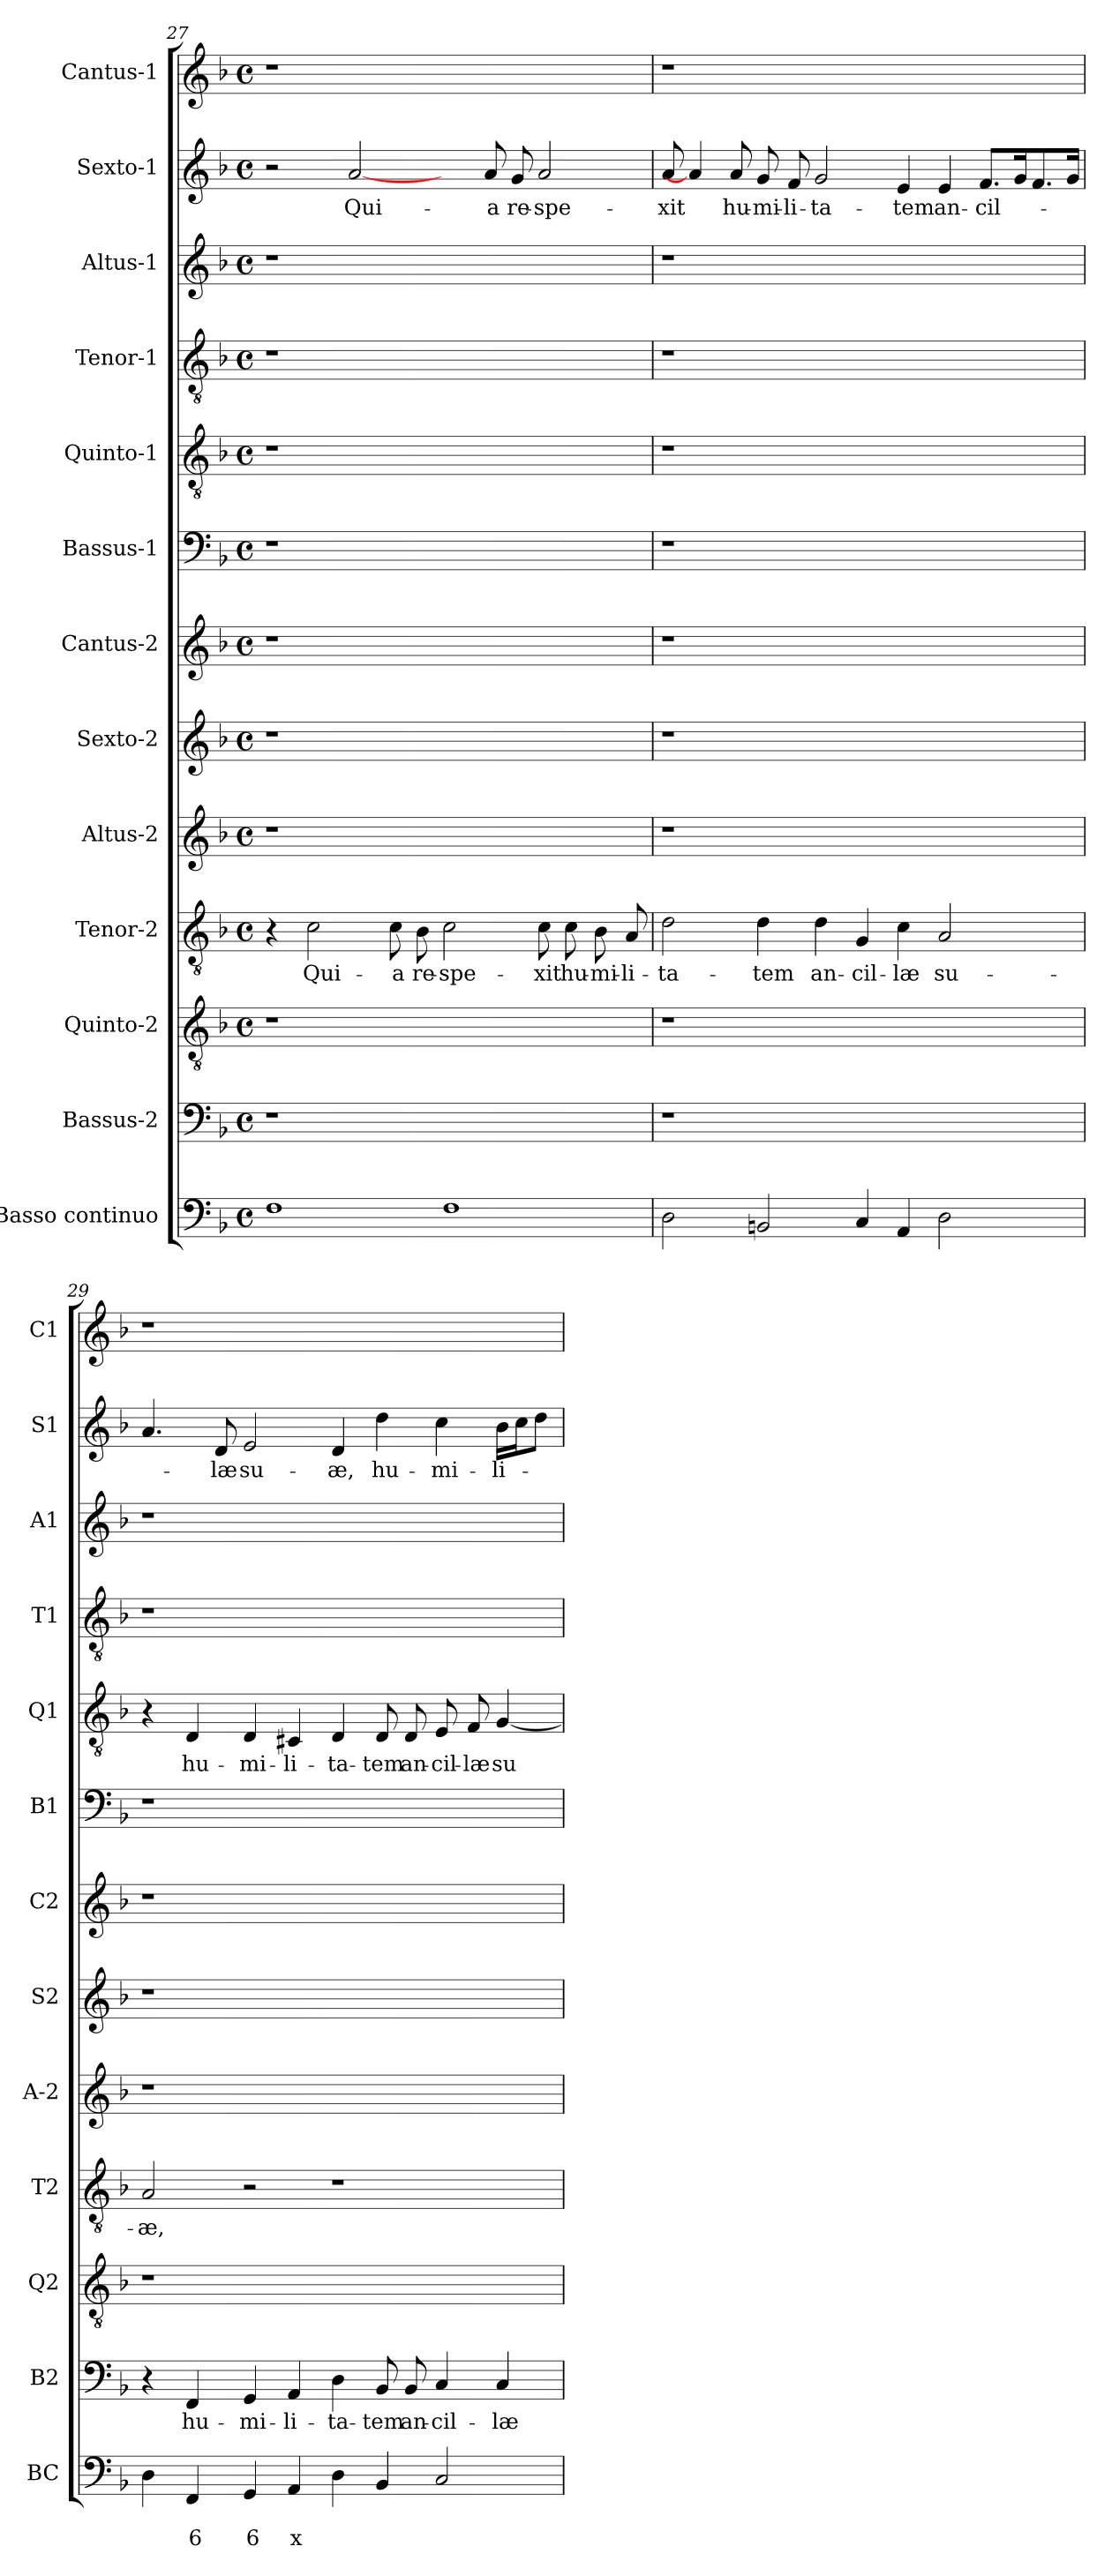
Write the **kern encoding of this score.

**kern	**text	**text	**kern	**text	**kern	**kern	**text	**kern	**kern	**kern	**kern	**kern	**text	**kern	**kern	**kern	**text	**kern
*part13	*part13	*part13	*part12	*part12	*part11	*part10	*part10	*part9	*part8	*part7	*part6	*part5	*part5	*part4	*part3	*part2	*part2	*part1
*staff13	*staff13	*staff13	*staff12	*staff12	*staff11	*staff10	*staff10	*staff9	*staff8	*staff7	*staff6	*staff5	*staff5	*staff4	*staff3	*staff2	*staff2	*staff1
*I"Basso continuo	*	*	*I"Bassus-2	*	*I"Quinto-2	*I"Tenor-2	*	*I"Altus-2	*I"Sexto-2	*I"Cantus-2	*I"Bassus-1	*I"Quinto-1	*	*I"Tenor-1	*I"Altus-1	*I"Sexto-1	*	*I"Cantus-1
*I'BC	*	*	*I'B2	*	*I'Q2	*I'T2	*	*I'A-2	*I'S2	*I'C2	*I'B1	*I'Q1	*	*I'T1	*I'A1	*I'S1	*	*I'C1
!!LO:PB:g=z
*clefF4	*	*	*clefF4	*	*clefGv2	*clefGv2	*	*clefG2	*clefG2	*clefG2	*clefF4	*clefGv2	*	*clefGv2	*clefG2	*clefG2	*	*clefG2
*k[b-]	*	*	*k[b-]	*	*k[b-]	*k[b-]	*	*k[b-]	*k[b-]	*k[b-]	*k[b-]	*k[b-]	*	*k[b-]	*k[b-]	*k[b-]	*	*k[b-]
*F:	*	*	*F:	*	*F:	*F:	*	*F:	*F:	*F:	*F:	*F:	*	*F:	*F:	*F:	*	*F:
*M4/4	*	*	*M4/4	*	*M4/4	*M4/4	*	*M4/4	*M4/4	*M4/4	*M4/4	*M4/4	*	*M4/4	*M4/4	*M4/4	*	*M4/4
*met(c)	*	*	*met(c)	*	*met(c)	*met(c)	*	*met(c)	*met(c)	*met(c)	*met(c)	*met(c)	*	*met(c)	*met(c)	*met(c)	*	*met(c)
=27	=27	=27	=27	=27	=27	=27	=27	=27	=27	=27	=27	=27	=27	=27	=27	=27	=27	=27
1F	.	.	1r	.	1r	4r	.	1r	1r	1r	1r	1r	.	1r	1r	2r	.	1r
!	!	!	!	!	!	!	!LO:LY:b	!	!	!	!	!	!	!	!	!	!	!
.	.	.	.	.	.	2c\	Qui-	.	.	.	.	.	.	.	.	.	.	.
!	!	!	!	!	!	!	!	!	!	!	!	!	!	!	!	!	!LO:LY:b	!
.	.	.	.	.	.	.	.	.	.	.	.	.	.	.	.	[2a/	Qui-	.
!	!	!	!	!	!	!	!LO:LY:b	!	!	!	!	!	!	!	!	!	!	!
.	.	.	.	.	.	8c\	-a	.	.	.	.	.	.	.	.	.	.	.
!	!	!	!	!	!	!	!LO:LY:b	!	!	!	!	!	!	!	!	!	!	!
.	.	.	.	.	.	8B-\	re-	.	.	.	.	.	.	.	.	.	.	.
!	!	!	!	!	!	!	!LO:LY:b	!	!	!	!	!	!	!	!	!	!	!
1F	.	.	1ryy	.	1ryy	2c\	-spe-	1ryy	1ryy	1ryy	1ryy	1ryy	.	1ryy	1ryy	4ryy	.	1ryy
!	!	!	!	!	!	!	!	!	!	!	!	!	!	!	!	!	!LO:LY:b	!
.	.	.	.	.	.	.	.	.	.	.	.	.	.	.	.	8a/	-a	.
!	!	!	!	!	!	!	!	!	!	!	!	!	!	!	!	!	!LO:LY:b	!
.	.	.	.	.	.	.	.	.	.	.	.	.	.	.	.	8g/	re-	.
!	!	!	!	!	!	!	!LO:LY:b	!	!	!	!	!	!	!	!	!	!LO:LY:b	!
.	.	.	.	.	.	8c\	-xit	.	.	.	.	.	.	.	.	2a/	-spe-	.
!	!	!	!	!	!	!	!LO:LY:b	!	!	!	!	!	!	!	!	!	!	!
.	.	.	.	.	.	8c\	hu-	.	.	.	.	.	.	.	.	.	.	.
!	!	!	!	!	!	!	!LO:LY:b	!	!	!	!	!	!	!	!	!	!	!
.	.	.	.	.	.	8B-\	-mi-	.	.	.	.	.	.	.	.	.	.	.
!	!	!	!	!	!	!	!LO:LY:b	!	!	!	!	!	!	!	!	!	!	!
.	.	.	.	.	.	8A/	-li-	.	.	.	.	.	.	.	.	.	.	.
=28	=28	=28	=28	=28	=28	=28	=28	=28	=28	=28	=28	=28	=28	=28	=28	=28	=28	=28
!	!	!	!	!	!	!	!LO:LY:b	!	!	!	!	!	!	!	!	!	!LO:LY:b	!
2D\	.	.	1r	.	1r	2d\	-ta-	1r	1r	1r	1r	1r	.	1r	1r	8a/	-xit	1r
.	.	.	.	.	.	.	.	.	.	.	.	.	.	.	.	4a/]	.	.
!	!	!	!	!	!	!	!	!	!	!	!	!	!	!	!	!	!LO:LY:b	!
.	.	.	.	.	.	.	.	.	.	.	.	.	.	.	.	8a/	hu-	.
!	!	!	!	!	!	!	!LO:LY:b	!	!	!	!	!	!	!	!	!	!LO:LY:b	!
2BBn/	.	.	.	.	.	4d\	-tem	.	.	.	.	.	.	.	.	8g/	-mi-	.
!	!	!	!	!	!	!	!	!	!	!	!	!	!	!	!	!	!LO:LY:b	!
.	.	.	.	.	.	.	.	.	.	.	.	.	.	.	.	8f/	-li-	.
!	!	!	!	!	!	!	!LO:LY:b	!	!	!	!	!	!	!	!	!	!LO:LY:b	!
.	.	.	.	.	.	4d\	an-	.	.	.	.	.	.	.	.	2g/	-ta-	.
!	!	!	!	!	!	!	!LO:LY:b	!	!	!	!	!	!	!	!	!	!	!
4C/	.	.	1ryy	.	1ryy	4G/	-cil-	1ryy	1ryy	1ryy	1ryy	1ryy	.	1ryy	1ryy	.	.	1ryy
!	!	!	!	!	!	!	!LO:LY:b	!	!	!	!	!	!	!	!	!	!LO:LY:b	!
4AA/	.	.	.	.	.	4c\	-læ	.	.	.	.	.	.	.	.	4e/	-tem	.
!	!	!	!	!	!	!	!LO:LY:b	!	!	!	!	!	!	!	!	!	!LO:LY:b	!
2D\	.	.	.	.	.	2A/	su-	.	.	.	.	.	.	.	.	4e/	an-	.
!	!	!	!	!	!	!	!	!	!	!	!	!	!	!	!	!	!LO:LY:b	!
.	.	.	.	.	.	.	.	.	.	.	.	.	.	.	.	8.f/L	-cil-	.
.	.	.	.	.	.	.	.	.	.	.	.	.	.	.	.	16g/k	.	.
4ryy	.	.	4ryy	.	4ryy	4ryy	.	4ryy	4ryy	4ryy	4ryy	4ryy	.	4ryy	4ryy	8.f/	.	4ryy
.	.	.	.	.	.	.	.	.	.	.	.	.	.	.	.	16g/Jk	.	.
=29	=29	=29	=29	=29	=29	=29	=29	=29	=29	=29	=29	=29	=29	=29	=29	=29	=29	=29
!	!	!	!	!	!	!	!LO:LY:b	!	!	!	!	!	!	!	!	!	!	!
4D\	.	.	4r	.	1r	2A/	-æ,	1r	1r	1r	1r	4r	.	1r	1r	4.a/	.	1r
!	!	!LO:LY:b	!	!LO:LY:b	!	!	!	!	!	!	!	!	!LO:LY:b	!	!	!	!	!
4FF/	.	6	4FF/	hu-	.	.	.	.	.	.	.	4D/	hu-	.	.	.	.	.
!	!	!	!	!	!	!	!	!	!	!	!	!	!	!	!	!	!LO:LY:b	!
.	.	.	.	.	.	.	.	.	.	.	.	.	.	.	.	8d/	-læ	.
!	!	!LO:LY:b	!	!LO:LY:b	!	!	!	!	!	!	!	!	!LO:LY:b	!	!	!	!LO:LY:b	!
4GG/	.	6	4GG/	-mi-	.	2r	.	.	.	.	.	4D/	-mi-	.	.	2e/	su-	.
!	!	!LO:LY:b	!	!LO:LY:b	!	!	!	!	!	!	!	!	!LO:LY:b	!	!	!	!	!
4AA/	.	x	4AA/	-li-	.	.	.	.	.	.	.	4C#X/	-li-	.	.	.	.	.
!	!	!	!	!LO:LY:b	!	!	!	!	!	!	!	!	!LO:LY:b	!	!	!	!LO:LY:b	!
4D\	.	.	4D\	-ta-	1ryy	1r	.	1ryy	1ryy	1ryy	1ryy	4D/	-ta-	1ryy	1ryy	4d/	-æ,	1ryy
!	!	!	!	!LO:LY:b	!	!	!	!	!	!	!	!	!LO:LY:b	!	!	!	!LO:LY:b	!
4BB-/	.	.	8BB-/	-tem	.	.	.	.	.	.	.	8D/	-tem	.	.	4dd\	hu-	.
!	!	!	!	!LO:LY:b	!	!	!	!	!	!	!	!	!LO:LY:b	!	!	!	!	!
.	.	.	8BB-/	an-	.	.	.	.	.	.	.	8D/	an-	.	.	.	.	.
!	!	!	!	!LO:LY:b	!	!	!	!	!	!	!	!	!LO:LY:b	!	!	!	!LO:LY:b	!
2C/	.	.	4C/	-cil-	.	.	.	.	.	.	.	8E/	-cil-	.	.	4cc\	-mi-	.
!	!	!	!	!	!	!	!	!	!	!	!	!	!LO:LY:b	!	!	!	!	!
.	.	.	.	.	.	.	.	.	.	.	.	8F/	-læ	.	.	.	.	.
!	!	!	!	!LO:LY:b	!	!	!	!	!	!	!	!	!LO:LY:b	!	!	!	!LO:LY:b	!
.	.	.	4C/	-læ	.	.	.	.	.	.	.	[4G/	su-	.	.	16b-\LL	-li-	.
.	.	.	.	.	.	.	.	.	.	.	.	.	.	.	.	16cc\J	.	.
.	.	.	.	.	.	.	.	.	.	.	.	.	.	.	.	8dd\J	.	.
=	=	=	=	=	=	=	=	=	=	=	=	=	=	=	=	=	=	=
*-	*-	*-	*-	*-	*-	*-	*-	*-	*-	*-	*-	*-	*-	*-	*-	*-	*-	*-
